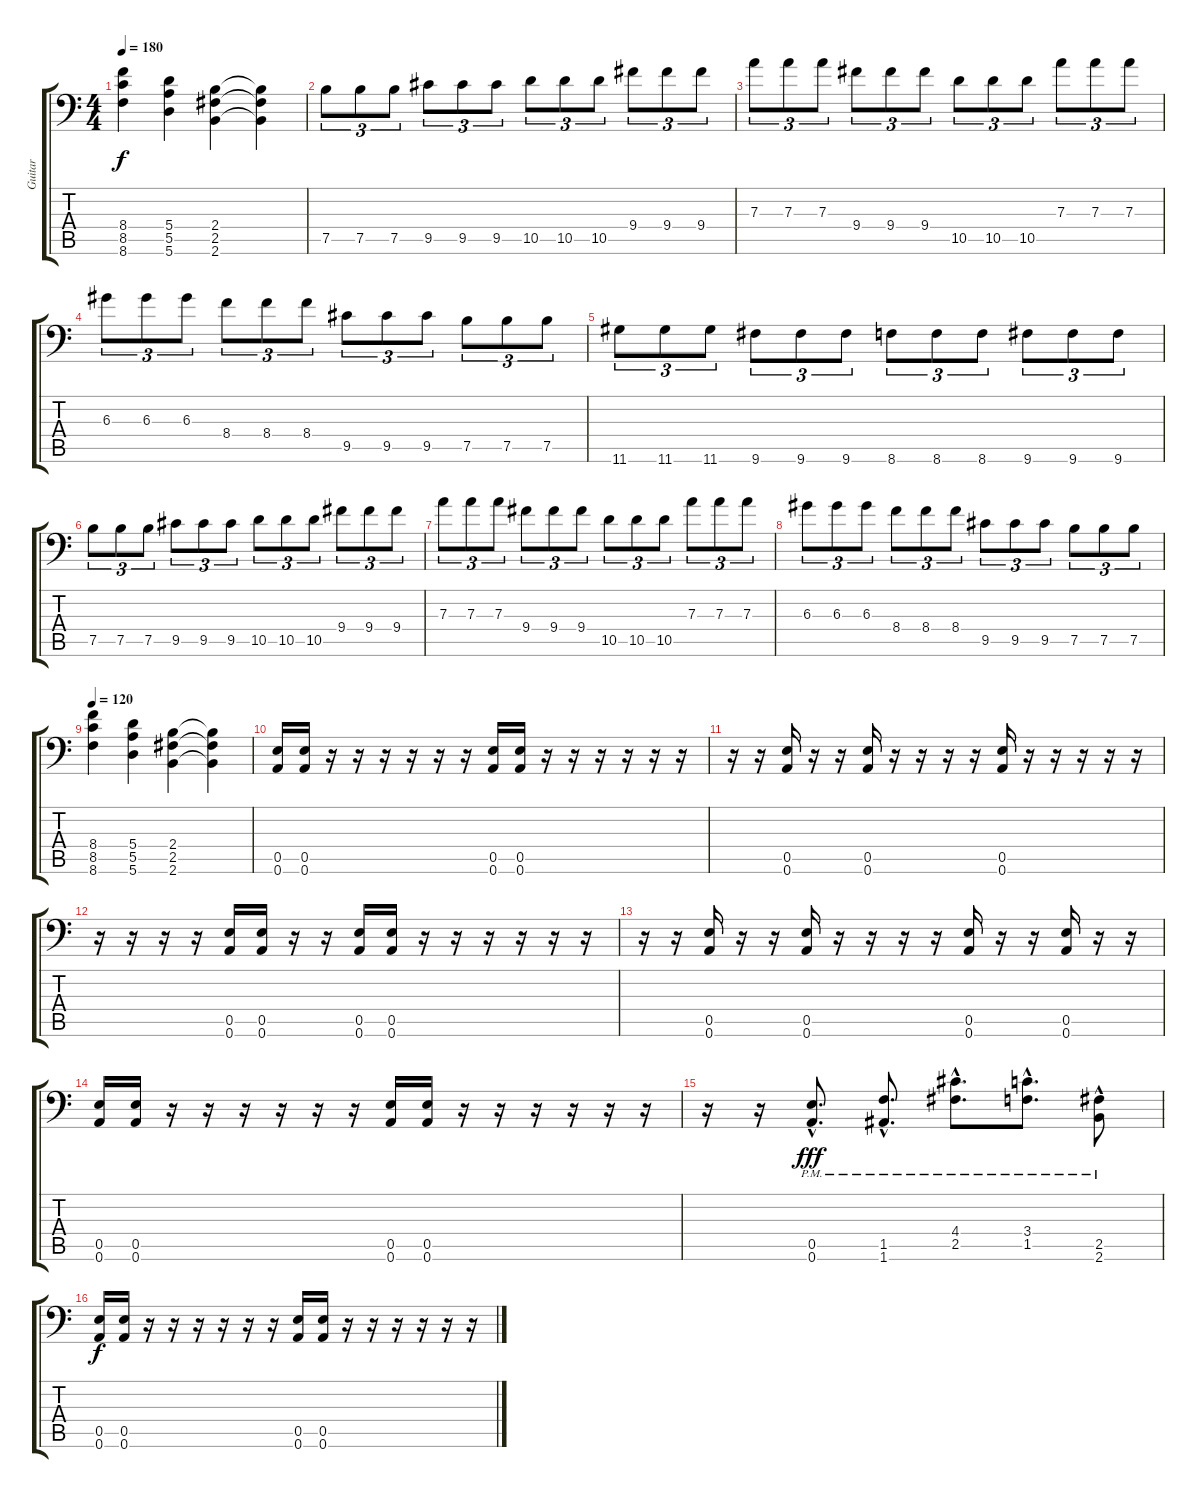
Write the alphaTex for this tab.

\track ("Guitar" "Guitar") {instrument distortionguitar}
\staff {score tabs}
\tuning (B3 Gb3 D3 A2 E2 A1) {hide}
\ts (4 4)
\tempo 180
\clef f4
\ks c
(8.4 8.5 8.6).4{dy f} (5.4 5.5 5.6).4 (2.4 2.5 2.6).4 (2.4{t} 2.5{t} 2.6{t}).4 |
7.5.8{tu (3 2)} 7.5.8{tu (3 2)} 7.5.8{tu (3 2)} 9.5.8{tu (3 2)} 9.5.8{tu (3 2)} 9.5.8{tu (3 2)} 10.5.8{tu (3 2)} 10.5.8{tu (3 2)} 10.5.8{tu (3 2)} 9.4.8{tu (3 2)} 9.4.8{tu (3 2)} 9.4.8{tu (3 2)} |
7.3.8{tu (3 2)} 7.3.8{tu (3 2)} 7.3.8{tu (3 2)} 9.4.8{tu (3 2)} 9.4.8{tu (3 2)} 9.4.8{tu (3 2)} 10.5.8{tu (3 2)} 10.5.8{tu (3 2)} 10.5.8{tu (3 2)} 7.3.8{tu (3 2)} 7.3.8{tu (3 2)} 7.3.8{tu (3 2)} |
6.3.8{tu (3 2)} 6.3.8{tu (3 2)} 6.3.8{tu (3 2)} 8.4.8{tu (3 2)} 8.4.8{tu (3 2)} 8.4.8{tu (3 2)} 9.5.8{tu (3 2)} 9.5.8{tu (3 2)} 9.5.8{tu (3 2)} 7.5.8{tu (3 2)} 7.5.8{tu (3 2)} 7.5.8{tu (3 2)} |
11.6.8{tu (3 2)} 11.6.8{tu (3 2)} 11.6.8{tu (3 2)} 9.6.8{tu (3 2)} 9.6.8{tu (3 2)} 9.6.8{tu (3 2)} 8.6.8{tu (3 2)} 8.6.8{tu (3 2)} 8.6.8{tu (3 2)} 9.6.8{tu (3 2)} 9.6.8{tu (3 2)} 9.6.8{tu (3 2)} |
7.5.8{tu (3 2)} 7.5.8{tu (3 2)} 7.5.8{tu (3 2)} 9.5.8{tu (3 2)} 9.5.8{tu (3 2)} 9.5.8{tu (3 2)} 10.5.8{tu (3 2)} 10.5.8{tu (3 2)} 10.5.8{tu (3 2)} 9.4.8{tu (3 2)} 9.4.8{tu (3 2)} 9.4.8{tu (3 2)} |
7.3.8{tu (3 2)} 7.3.8{tu (3 2)} 7.3.8{tu (3 2)} 9.4.8{tu (3 2)} 9.4.8{tu (3 2)} 9.4.8{tu (3 2)} 10.5.8{tu (3 2)} 10.5.8{tu (3 2)} 10.5.8{tu (3 2)} 7.3.8{tu (3 2)} 7.3.8{tu (3 2)} 7.3.8{tu (3 2)} |
6.3.8{tu (3 2)} 6.3.8{tu (3 2)} 6.3.8{tu (3 2)} 8.4.8{tu (3 2)} 8.4.8{tu (3 2)} 8.4.8{tu (3 2)} 9.5.8{tu (3 2)} 9.5.8{tu (3 2)} 9.5.8{tu (3 2)} 7.5.8{tu (3 2)} 7.5.8{tu (3 2)} 7.5.8{tu (3 2)} |
\tempo 120
(8.4 8.5 8.6).4 (5.4 5.5 5.6).4 (2.4 2.5 2.6).4 (2.4{t} 2.5{t} 2.6{t}).4 |
(0.5 0.6).16 (0.5 0.6).16 r.16 r.16 r.16 r.16 r.16 r.16 (0.5 0.6).16 (0.5 0.6).16 r.16 r.16 r.16 r.16 r.16 r.16 |
r.16 r.16 (0.5 0.6).16 r.16 r.16 (0.5 0.6).16 r.16 r.16 r.16 r.16 (0.5 0.6).16 r.16 r.16 r.16 r.16 r.16 |
r.16 r.16 r.16 r.16 (0.5 0.6).16 (0.5 0.6).16 r.16 r.16 (0.5 0.6).16 (0.5 0.6).16 r.16 r.16 r.16 r.16 r.16 r.16 |
r.16 r.16 (0.5 0.6).16 r.16 r.16 (0.5 0.6).16 r.16 r.16 r.16 r.16 (0.5 0.6).16 r.16 r.16 (0.5 0.6).16 r.16 r.16 |
(0.5 0.6).16 (0.5 0.6).16 r.16 r.16 r.16 r.16 r.16 r.16 (0.5 0.6).16 (0.5 0.6).16 r.16 r.16 r.16 r.16 r.16 r.16 |
r.16 r.16 (0.5{hac pm} 0.6{hac pm}).8{d dy fff} (1.5{hac pm} 1.6{hac pm}).8{d} (4.4{hac pm} 2.5{hac pm}).8{d} (3.4{hac pm} 1.5{hac pm}).8{d} (2.5{hac pm} 2.6{hac pm}).8 |
(0.5 0.6).16{dy f} (0.5 0.6).16 r.16 r.16 r.16 r.16 r.16 r.16 (0.5 0.6).16 (0.5 0.6).16 r.16 r.16 r.16 r.16 r.16 r.16
